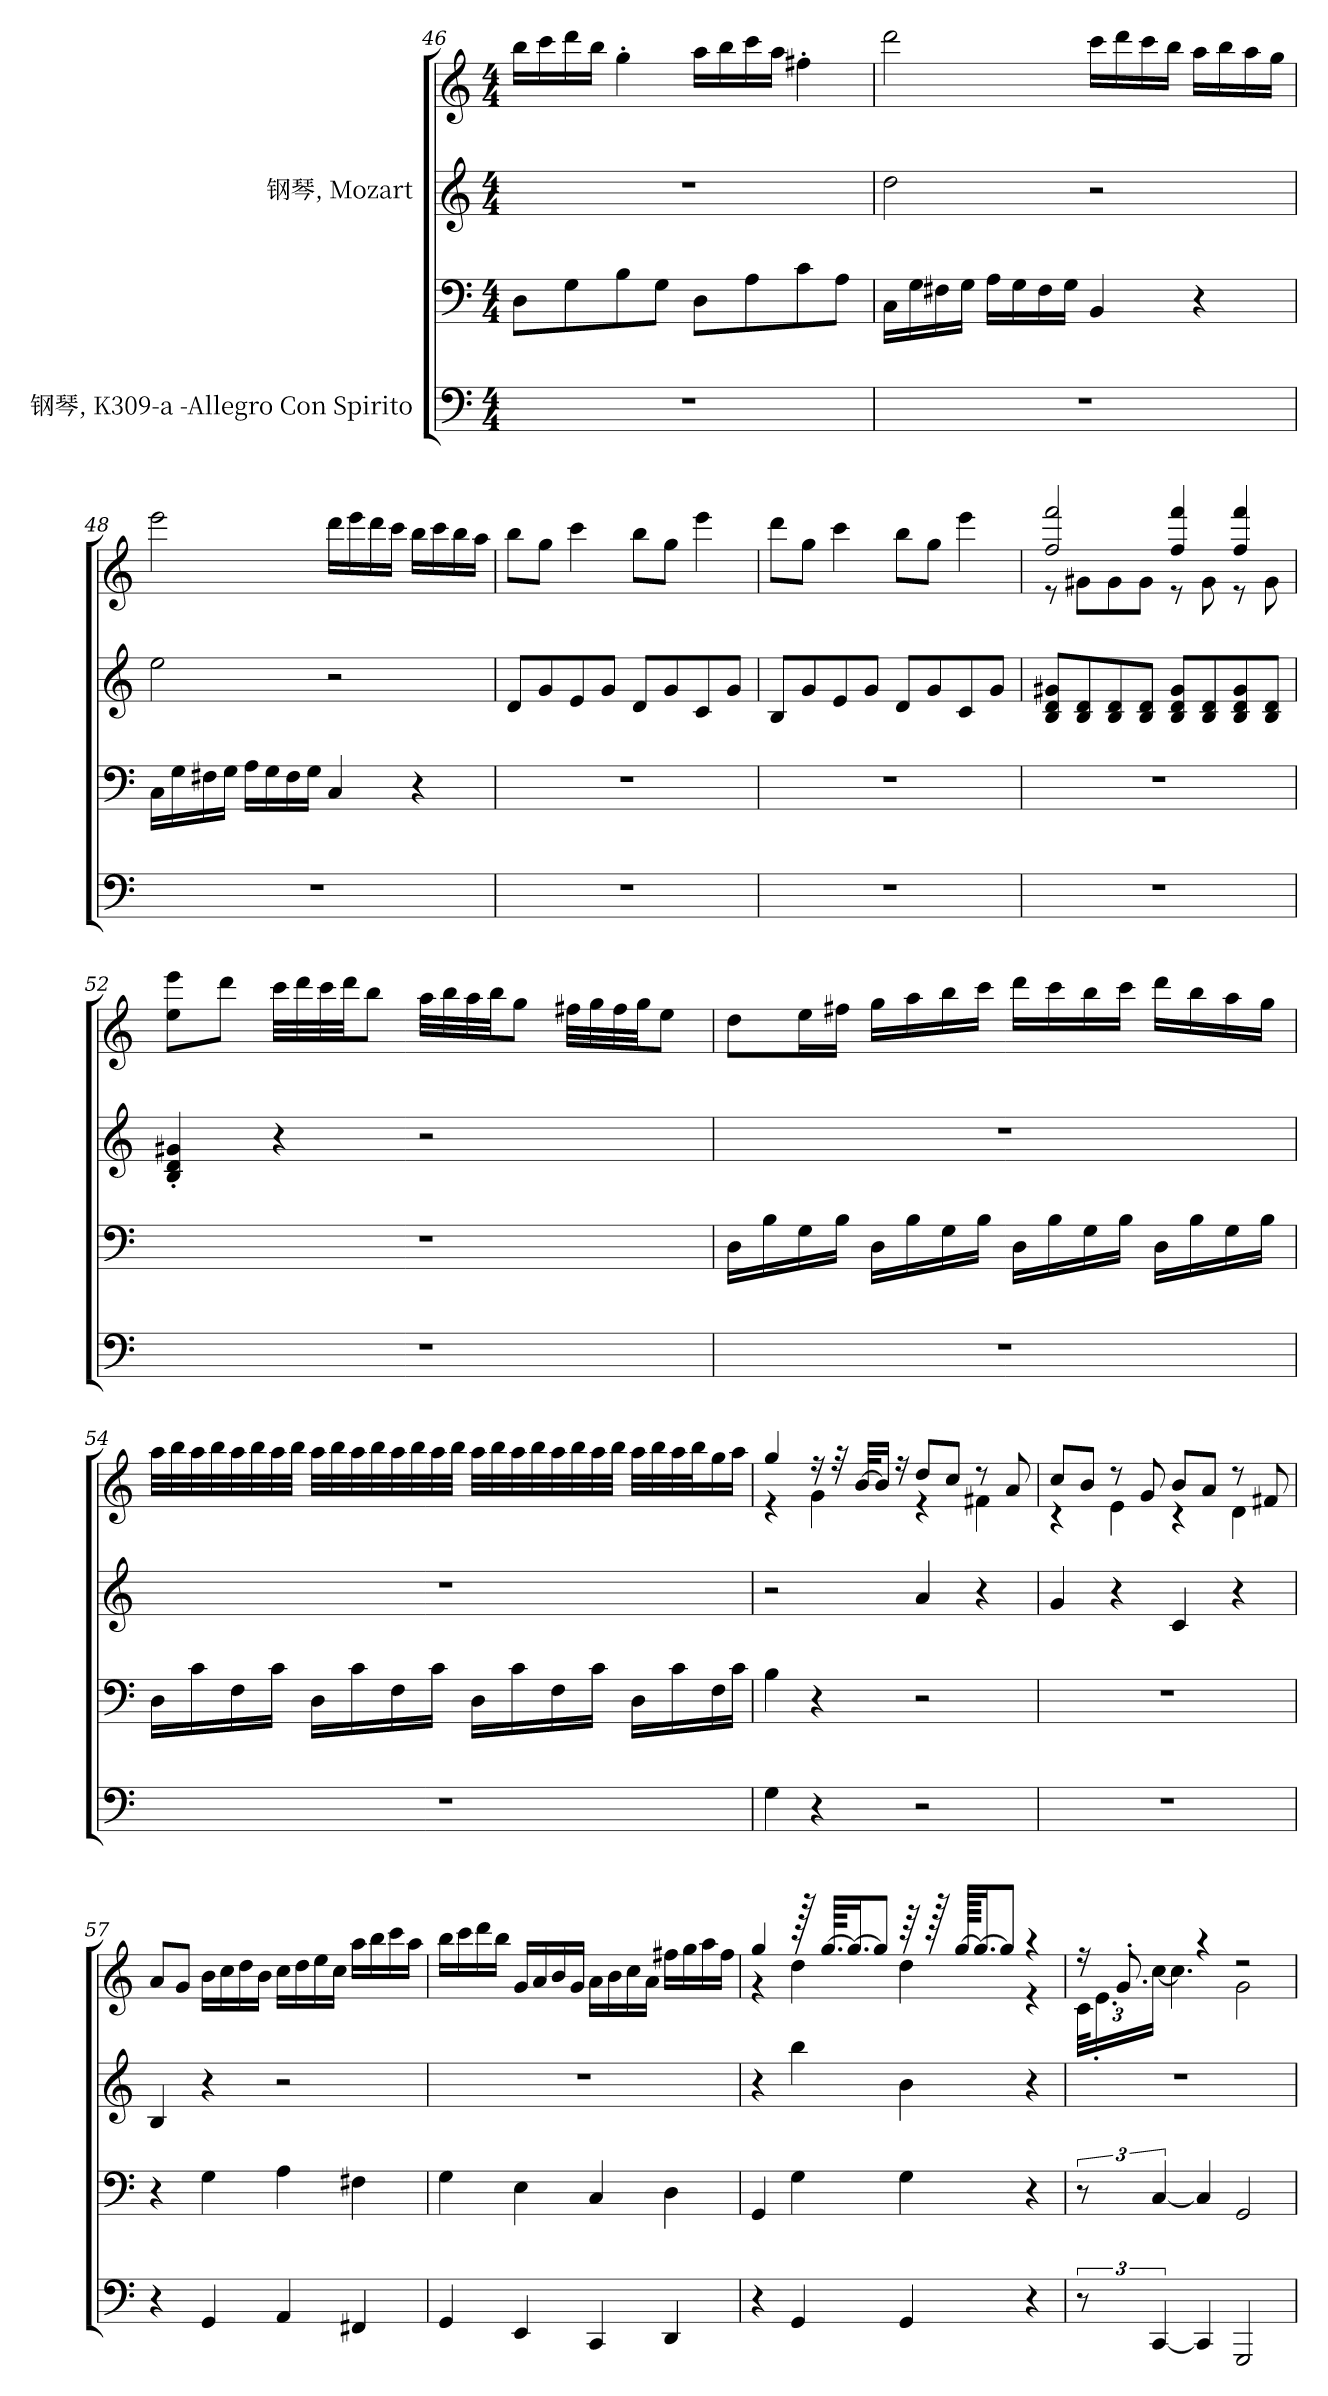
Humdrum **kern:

**kern	**kern	**kern	**kern
*part2	*part2	*part1	*part1
*staff4	*staff3	*staff2	*staff1
*I"钢琴, K309-a -Allegro Con Spirito	*	*I"钢琴, Mozart	*
*clefF4	*clefF4	*clefG2	*clefG2
*k[]	*k[]	*k[]	*k[]
*M4/4	*M4/4	*M4/4	*M4/4
=46	=46	=46	=46
1r	8D\L	1r	16bb\LL
.	.	.	16ccc\
.	8G\	.	16ddd\
.	.	.	16bb\JJ
.	8B\	.	4gg'\
.	8G\J	.	.
.	8D\L	.	16aa\LL
.	.	.	16bb\
.	8A\	.	16ccc\
.	.	.	16aa\JJ
.	8c\	.	4ff#X'\
.	8A\J	.	.
!!LO:PB:g=z
=47	=47	=47	=47
1r	16C\LL	2dd\	2ddd\
.	16G\	.	.
.	16F#X\	.	.
.	16G\JJ	.	.
.	16A\LL	.	.
.	16G\	.	.
.	16F#\	.	.
.	16G\JJ	.	.
.	4BB/	2r	16ccc\LL
.	.	.	16ddd\
.	.	.	16ccc\
.	.	.	16bb\JJ
.	4r	.	16aa\LL
.	.	.	16bb\
.	.	.	16aa\
.	.	.	16gg\JJ
=48	=48	=48	=48
1r	16C\LL	2ee\	2eee\
.	16G\	.	.
.	16F#X\	.	.
.	16G\JJ	.	.
.	16A\LL	.	.
.	16G\	.	.
.	16F#\	.	.
.	16G\JJ	.	.
.	4C/	2r	16ddd\LL
.	.	.	16eee\
.	.	.	16ddd\
.	.	.	16ccc\JJ
.	4r	.	16bb\LL
.	.	.	16ccc\
.	.	.	16bb\
.	.	.	16aa\JJ
!!LO:LB:g=z
=49	=49	=49	=49
1r	1r	8d/L	8bb\L
.	.	8g/	8gg\J
.	.	8e/	4ccc\
.	.	8g/J	.
.	.	8d/L	8bb\L
.	.	8g/	8gg\J
.	.	8c/	4eee\
.	.	8g/J	.
=50	=50	=50	=50
1r	1r	8B/L	8ddd\L
.	.	8g/	8gg\J
.	.	8e/	4ccc\
.	.	8g/J	.
.	.	8d/L	8bb\L
.	.	8g/	8gg\J
.	.	8c/	4eee\
.	.	8g/J	.
=51	=51	=51	=51
*	*	*	*^
1r	1r	8B/ 8d/ 8g#X/L	2ff/ 2fff/	8r
.	.	8B/ 8d/	.	8g#X\L
.	.	8B/ 8d/	.	8g#\
.	.	8B/ 8d/J	.	8g#\J
.	.	8B/ 8d/ 8g#/L	4ff/ 4fff/	8r
.	.	8B/ 8d/	.	8g#\
.	.	8B/ 8d/ 8g#/	4ff/ 4fff/	8r
.	.	8B/ 8d/J	.	8g#\
*	*	*	*v	*v
!!LO:LB:g=z
=52	=52	=52	=52
1r	1r	4B/' 4d/' 4g#X/'	8ee\ 8eee\L
.	.	.	8ddd\J
.	.	4r	32ccc\LLL
.	.	.	32ddd\
.	.	.	32ccc\
.	.	.	32ddd\JJ
.	.	.	8bb\J
.	.	2r	32aa\LLL
.	.	.	32bb\
.	.	.	32aa\
.	.	.	32bb\JJ
.	.	.	8gg\J
.	.	.	32ff#X\LLL
.	.	.	32gg\
.	.	.	32ff#\
.	.	.	32gg\JJ
.	.	.	8ee\J
=53	=53	=53	=53
1r	16D\LL	1r	8dd\L
.	16B\	.	.
.	16G\	.	16ee\L
.	16B\JJ	.	16ff#X\JJ
.	16D\LL	.	16gg\LL
.	16B\	.	16aa\
.	16G\	.	16bb\
.	16B\JJ	.	16ccc\JJ
.	16D\LL	.	16ddd\LL
.	16B\	.	16ccc\
.	16G\	.	16bb\
.	16B\JJ	.	16ccc\JJ
.	16D\LL	.	16ddd\LL
.	16B\	.	16bb\
.	16G\	.	16aa\
.	16B\JJ	.	16gg\JJ
!!LO:PB:g=z
=54	=54	=54	=54
1r	16D\LL	1r	32aa\LLL
.	.	.	32bb\
.	16c\	.	32aa\
.	.	.	32bb\
.	16F\	.	32aa\
.	.	.	32bb\
.	16c\JJ	.	32aa\
.	.	.	32bb\JJJ
.	16D\LL	.	32aa\LLL
.	.	.	32bb\
.	16c\	.	32aa\
.	.	.	32bb\
.	16F\	.	32aa\
.	.	.	32bb\
.	16c\JJ	.	32aa\
.	.	.	32bb\JJJ
.	16D\LL	.	32aa\LLL
.	.	.	32bb\
.	16c\	.	32aa\
.	.	.	32bb\
.	16F\	.	32aa\
.	.	.	32bb\
.	16c\JJ	.	32aa\
.	.	.	32bb\JJJ
.	16D\LL	.	32aa\LLL
.	.	.	32bb\
.	16c\	.	32aa\
.	.	.	32bb\J
.	16F\	.	16gg\
.	16c\JJ	.	16aa\JJ
!!LO:LB:g=z
=55	=55	=55	=55
*	*	*	*^
4G\	4B\	2r	4gg/	4r
4r	4r	.	16r	4g\
.	.	.	32r	.
.	.	.	[32b/KLL	.
.	.	.	16b/JJ]	.
.	.	.	16r	.
2r	2r	4a/	8dd/L	4r
.	.	.	8cc/J	.
.	.	4r	8r	4f#X\
.	.	.	8a/	.
=56	=56	=56	=56	=56
1r	1r	4g/	8cc/L	4r
.	.	.	8b/J	.
.	.	4r	8r	4e\
.	.	.	8g/	.
.	.	4c/	8b/L	4r
.	.	.	8a/J	.
.	.	4r	8r	4d\
.	.	.	8f#X/	.
*	*	*	*v	*v
=57	=57	=57	=57
4r	4r	4B/	8a/L
.	.	.	8g/J
4GG/	4G\	4r	16b\LL
.	.	.	16cc\
.	.	.	16dd\
.	.	.	16b\JJ
4AA/	4A\	2r	16cc\LL
.	.	.	16dd\
.	.	.	16ee\
.	.	.	16cc\JJ
4FF#X/	4F#X\	.	16aa\LL
.	.	.	16bb\
.	.	.	16ccc\
.	.	.	16aa\JJ
!!LO:LB:g=z
=58	=58	=58	=58
4GG/	4G\	1r	16bb\LL
.	.	.	16ccc\
.	.	.	16ddd\
.	.	.	16bb\JJ
4EE/	4E\	.	16g/LL
.	.	.	16a/
.	.	.	16b/
.	.	.	16g/JJ
4CC/	4C/	.	16a\LL
.	.	.	16b\
.	.	.	16cc\
.	.	.	16a\JJ
4DD/	4D\	.	16ff#X\LL
.	.	.	16gg\
.	.	.	16aa\
.	.	.	16ff#\JJ
=59	=59	=59	=59
*	*	*	*^
4r	4GG/	4r	4gg/	4r
4GG/	4G\	4bb\	128r	4dd\
.	.	.	[64.gg/KKLL	.
.	.	.	16.gg/J_	.
.	.	.	8gg/J]	.
4GG/	4G\	4b\	64r	4dd\
.	.	.	128r	.
.	.	.	[128gg/KKKLL	.
.	.	.	16.gg/J_	.
.	.	.	8gg/J]	.
4r	4r	4r	4r	4r
=60	=60	=60	=60	=60
*	*	*	*	*Xbrackettup
12r	12r	1r	16r	48c\KLL
.	.	.	.	24.e'\
.	.	.	8.g'/	.
[6CC/	[6C/	.	.	[24cc\JJ
.	.	.	.	4.cc\]
4CC/]	4C/]	.	4r	.
2GGG/	2GG/	.	2r	2g\
*	*	*	*v	*v
=	=	=	=
*-	*-	*-	*-
